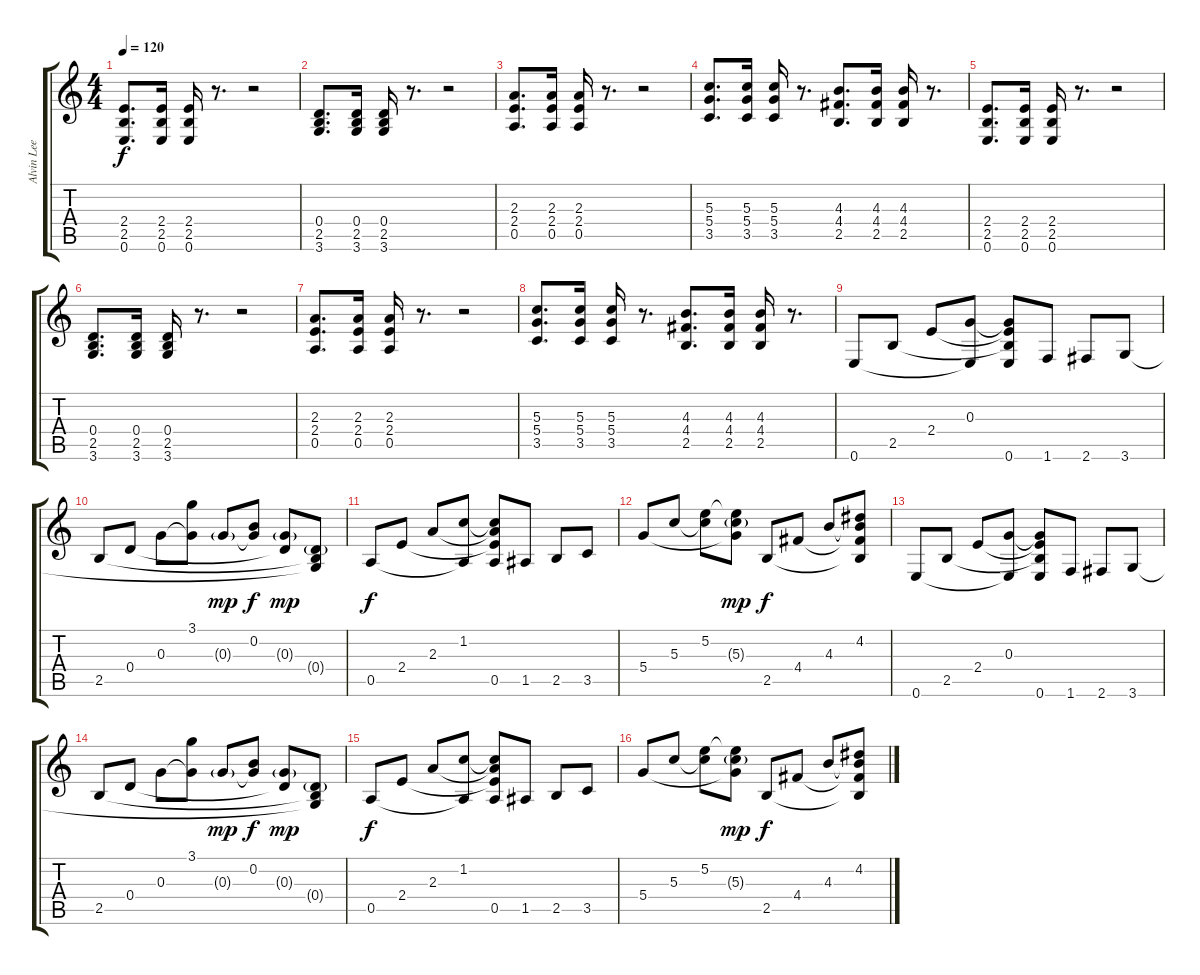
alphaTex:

\track ("Alvin Lee (riff)" "Alvin Lee ") {instrument acousticguitarsteel}
\staff {score tabs}
\tuning (E4 B3 G3 D3 A2 E2) {hide}
\ts (4 4)
\tempo 120
\clef g2
\ks c
(2.4 2.5 0.6).8{d dy f} (2.4 2.5 0.6).16 (2.4 2.5 0.6).16 r.8{d} r.2 |
(0.4 2.5 3.6).8{d} (0.4 2.5 3.6).16 (0.4 2.5 3.6).16 r.8{d} r.2 |
(2.3 2.4 0.5).8{d} (2.3 2.4 0.5).16 (2.3 2.4 0.5).16 r.8{d} r.2 |
(5.3 5.4 3.5).8{d} (5.3 5.4 3.5).16 (5.3 5.4 3.5).16 r.8{d} (4.3 4.4 2.5).8{d} (4.3 4.4 2.5).16 (4.3 4.4 2.5).16 r.8{d} |
(2.4 2.5 0.6).8{d} (2.4 2.5 0.6).16 (2.4 2.5 0.6).16 r.8{d} r.2 |
(0.4 2.5 3.6).8{d} (0.4 2.5 3.6).16 (0.4 2.5 3.6).16 r.8{d} r.2 |
(2.3 2.4 0.5).8{d} (2.3 2.4 0.5).16 (2.3 2.4 0.5).16 r.8{d} r.2 |
(5.3 5.4 3.5).8{d} (5.3 5.4 3.5).16 (5.3 5.4 3.5).16 r.8{d} (4.3 4.4 2.5).8{d} (4.3 4.4 2.5).16 (4.3 4.4 2.5).16 r.8{d} |
0.6.8 2.5.8 2.4.8 (0.3 0.6{t}).8 (0.3{t} 2.4{t} 2.5{t} 0.6).8 1.6.8 2.6.8 3.6.8 |
2.5.8 0.4.8 0.3.8 (3.1 0.3{t}).8 0.3{g}.8{dy mp} (0.2 0.3{t}).8{dy f} (0.3{g} 0.4{t}).8{dy mp} (0.4{g} 2.5{t} 3.6{t}).8 |
0.5.8{dy f} 2.4.8 2.3.8 (1.2 0.5{t}).8 (1.2{t} 2.3{t} 2.4{t} 0.5).8 1.5.8 2.5.8 3.5.8 |
5.4.8 5.3.8 (5.2 5.3{t}).8 (5.2{t} 5.3{g} 5.4{t}).8{dy mp} 2.5.8{dy f} 4.4.8 4.3.8 (4.2 4.3{t} 4.4{t} 2.5{t}).8 |
0.6.8 2.5.8 2.4.8 (0.3 0.6{t}).8 (0.3{t} 2.4{t} 2.5{t} 0.6).8 1.6.8 2.6.8 3.6.8 |
2.5.8 0.4.8 0.3.8 (3.1 0.3{t}).8 0.3{g}.8{dy mp} (0.2 0.3{t}).8{dy f} (0.3{g} 0.4{t}).8{dy mp} (0.4{g} 2.5{t} 3.6{t}).8 |
0.5.8{dy f} 2.4.8 2.3.8 (1.2 0.5{t}).8 (1.2{t} 2.3{t} 2.4{t} 0.5).8 1.5.8 2.5.8 3.5.8 |
5.4.8 5.3.8 (5.2 5.3{t}).8 (5.2{t} 5.3{g} 5.4{t}).8{dy mp} 2.5.8{dy f} 4.4.8 4.3.8 (4.2 4.3{t} 4.4{t} 2.5{t}).8
